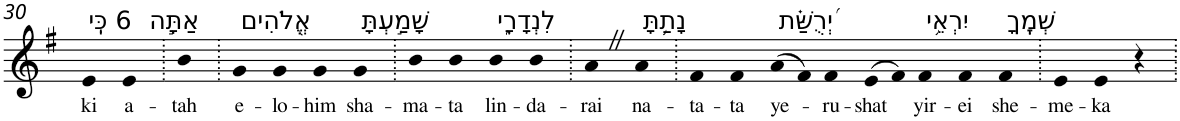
**kern	**text
*part1	*part1
*staff1	*staff1
*I"Piano	*
*I'Pno	*
!!LO:PB:g=z
*clefG2	*
*k[f#]	*
*G:	*
=30	=30
!LO:TX:a:t=6 כִּֽי	!
!	!LO:LY:b
4e	ki
!LO:TX:a:t=אַתָּ֣ה	!
!	!LO:LY:b
4e	a-
=31.	=31.
!	!LO:LY:b
4b	-tah
=32.	=32.
!LO:TX:a:t=אֱ֭לֹהִים	!
!	!LO:LY:b
4g	e-
!	!LO:LY:b
4g	-lo-
!	!LO:LY:b
4g	-him
!LO:TX:a:t=שָׁמַ֣עְתָּ	!
!	!LO:LY:b
4g	sha-
=33.	=33.
!	!LO:LY:b
4b	-ma-
!	!LO:LY:b
4b	-ta
!LO:TX:a:t=לִנְדָרָ֑י	!
!	!LO:LY:b
4b	lin-
!	!LO:LY:b
4b	-da-
=34.	=34.
!	!LO:LY:b
4aZ	-rai
!LO:TX:a:t=נָתַ֥תָּ	!
!	!LO:LY:b
4a	na-
=35.	=35.
!	!LO:LY:b
4f#	-ta-
!	!LO:LY:b
4f#	-ta
!LO:TX:a:t=יְ֝רֻשַּׁ֗ת	!
!	!LO:LY:b
(>8a	ye-
8f#)	.
!	!LO:LY:b
4f#	-ru-
!	!LO:LY:b
(>8e	-shat
8f#)	.
!LO:TX:a:t=יִרְאֵ֥י	!
!	!LO:LY:b
4f#	yir-
!	!LO:LY:b
4f#	-ei
!LO:TX:a:t=שְׁמֶֽךָ	!
!	!LO:LY:b
4f#	she-
=36.	=36.
!	!LO:LY:b
4e	-me-
!	!LO:LY:b
4e	-ka
4r	.
=.	=.
*-	*-
